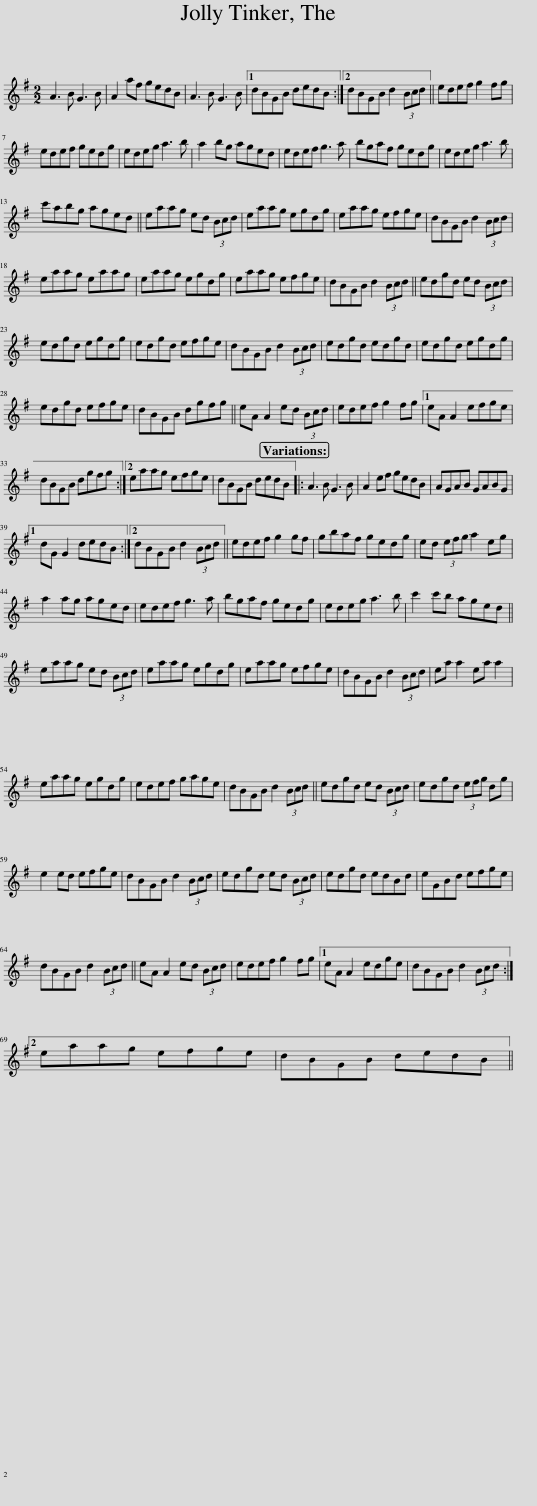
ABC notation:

X:1
L:1/8
M:2/2
I:linebreak $
K:G
V:1 treble
V:1
 A3 B G3 B | A2 af gedB | A3 B G3 B |1 dBGB dedB :|2 dBGB d2 (3Bcd || %5
 edef g2 fg |$ edef gedg | edeg a3 b | a2 bg aged | edef g3 a | %10
 bgaf gedg | edeg a3 b |$ c'abg aged || eaag ed (3Bcd | eaag egdg | %15
 eaag efge | dBGB d2 (3Bcd |$ eaag eaag | eaag egdg | eaag efge | %20
 dBGB d2 (3Bcd || edgd ed (3Bcd |$ edgd egdg | edgd efge | dBGB d2 (3Bcd | %25
 edgd edgd | edgd egdg |$ edgd efge | dBGB dgfg || eA A2 ed (3Bcd | %30
 edef g2 fg |1 eA A2 efge |$ dBGB dgfg :|2 eaag efge | dBGB dedB |: %35
 A3 B G3 B | A2 ef gedB | AGAB GABG |1$ dG G2 dedB :|2 dBGB d2 (3Bcd || %40
 edef g2 gf | gbaf gedg | ed (3efg a2 eg |$ a2 ag aged | edef g3 a | %45
 bgaf gedg | edeg a3 b | c'2 c'b aged ||$ eaag ed (3Bcd | eaag egdg | %50
 eaag efge | dBGB d2 (3Bcd | ea a2 ea a2 |$ eaag egdg | edef gage | %55
 dBGB d2 (3Bcd || edgd ed (3Bcd | edgd (3efg dg |$ e2 ed efge | dBGB d2 (3Bcd | %60
 edgd ed (3Bcd | edgd edBd | eGBd efge |$ dBGB d2 (3Bcd || eA A2 ed (3Bcd | %65
 edef g2 fg |1 eA A2 edge | dBGB d2 (3Bcd :|2$ eaag efge | dBGB dedB || %70
